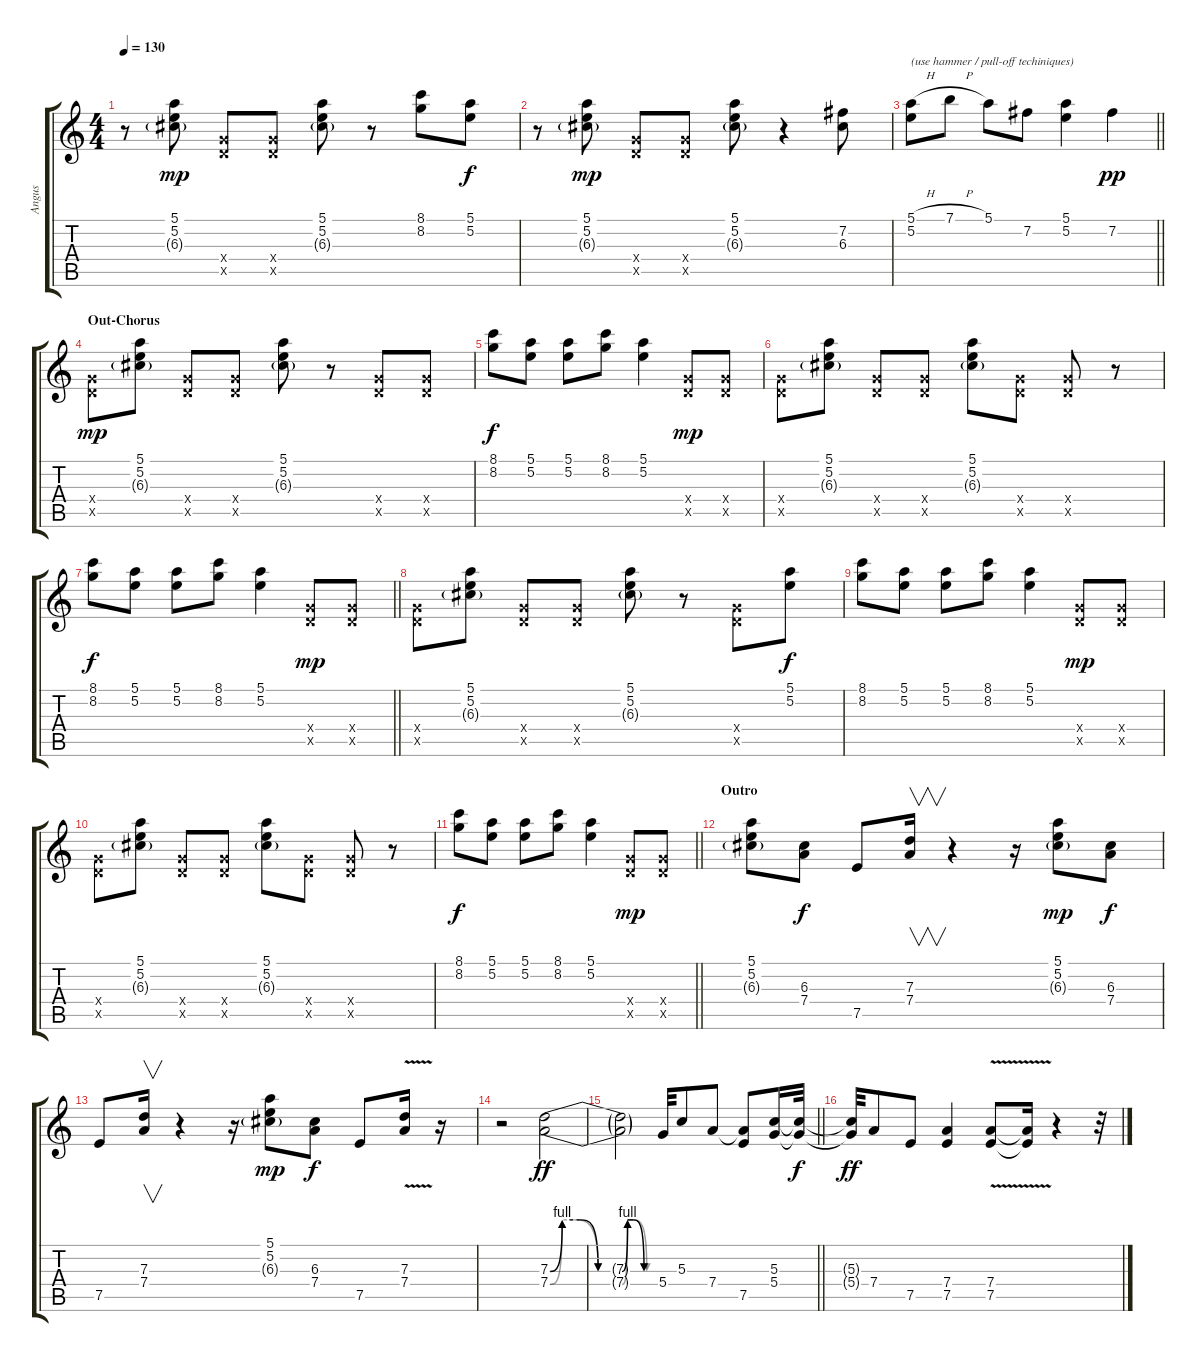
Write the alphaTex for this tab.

\track ("Angus" "Angus") {instrument distortionguitar}
\staff {score tabs}
\tuning (E4 B3 G3 D3 A2 E2) {hide}
\ts (4 4)
\tempo 130
\clef g2
\ks c
r.8{dy f} (5.1 5.2 6.3{g}).8{dy mp} (5.4{x} 5.5{x}).8 (5.4{x} 5.5{x}).8 (5.1 5.2 6.3{g}).8 r.8 (8.1 8.2).8 (5.1 5.2).8{dy f} |
r.8 (5.1 5.2 6.3{g}).8{dy mp} (5.4{x} 5.5{x}).8 (5.4{x} 5.5{x}).8 (5.1 5.2 6.3{g}).8 r.4 (7.2 6.3).8 |
\barLineRight lightlight
(5.1{h} 5.2).8{txt "(use hammer / pull-off techiniques)"} 7.1{h}.8 5.1.8 7.2.8 (5.1 5.2).4 7.2.4{dy pp} |
\section ("" "Out-Chorus")
(5.4{x} 5.5{x}).8{dy mp} (5.1 5.2 6.3{g}).8 (5.4{x} 5.5{x}).8 (5.4{x} 5.5{x}).8 (5.1 5.2 6.3{g}).8 r.8 (5.4{x} 5.5{x}).8 (5.4{x} 5.5{x}).8 |
(8.1 8.2).8{dy f} (5.1 5.2).8 (5.1 5.2).8 (8.1 8.2).8 (5.1 5.2).4 (5.4{x} 5.5{x}).8{dy mp} (5.4{x} 5.5{x}).8 |
(5.4{x} 5.5{x}).8 (5.1 5.2 6.3{g}).8 (5.4{x} 5.5{x}).8 (5.4{x} 5.5{x}).8 (5.1 5.2 6.3{g}).8 (5.4{x} 5.5{x}).8 (5.4{x} 5.5{x}).8 r.8 |
\barLineRight lightlight
(8.1 8.2).8{dy f} (5.1 5.2).8 (5.1 5.2).8 (8.1 8.2).8 (5.1 5.2).4 (5.4{x} 5.5{x}).8{dy mp} (5.4{x} 5.5{x}).8 |
(5.4{x} 5.5{x}).8 (5.1 5.2 6.3{g}).8 (5.4{x} 5.5{x}).8 (5.4{x} 5.5{x}).8 (5.1 5.2 6.3{g}).8 r.8 (5.4{x} 5.5{x}).8 (5.1 5.2).8{dy f} |
(8.1 8.2).8 (5.1 5.2).8 (5.1 5.2).8 (8.1 8.2).8 (5.1 5.2).4 (5.4{x} 5.5{x}).8{dy mp} (5.4{x} 5.5{x}).8 |
(5.4{x} 5.5{x}).8 (5.1 5.2 6.3{g}).8 (5.4{x} 5.5{x}).8 (5.4{x} 5.5{x}).8 (5.1 5.2 6.3{g}).8 (5.4{x} 5.5{x}).8 (5.4{x} 5.5{x}).8 r.8 |
\barLineRight lightlight
(8.1 8.2).8{dy f} (5.1 5.2).8 (5.1 5.2).8 (8.1 8.2).8 (5.1 5.2).4 (5.4{x} 5.5{x}).8{dy mp} (5.4{x} 5.5{x}).8 |
\section ("" "Outro")
(5.1 5.2 6.3{g}).8 (6.3 7.4).8{dy f} 7.5.8 (7.3 7.4).16{v} r.4 r.16 (5.1 5.2 6.3{g}).8{dy mp} (6.3 7.4).8{dy f} |
7.5.8 (7.3 7.4).16{v} r.4 r.16 (5.1 5.2 6.3{g}).8{dy mp} (6.3 7.4).8{dy f} 7.5.8 (7.3 7.4{v}).16 r.16 |
r.2 (7.3{be (custom 0 0 10 4 25 4 40 0 60 0)} 7.4{be (custom 0 0 10 4 20 4 40 0 60 0)}).2{dy ff volume 13} |
\barLineRight lightlight
(7.3{be (custom 0 0 10 4 20 4 40 0 50 0 60 0) t} 7.4{be (custom 0 0 10 4 20 4 45 0 52 0 60 0) t}).2 5.4.32 5.3.8 7.4.8 (7.4{t} 7.5).8 (5.3 5.4).16 (5.3{t} 5.4{t}).32{dy f} |
(5.3{t} 5.4{t}).32{dy ff} 7.4.8 7.5.8 (7.4 7.5).4 (7.4{v} 7.5{v}).8 (7.4{t} 7.5{t}).16 r.4 r.32
